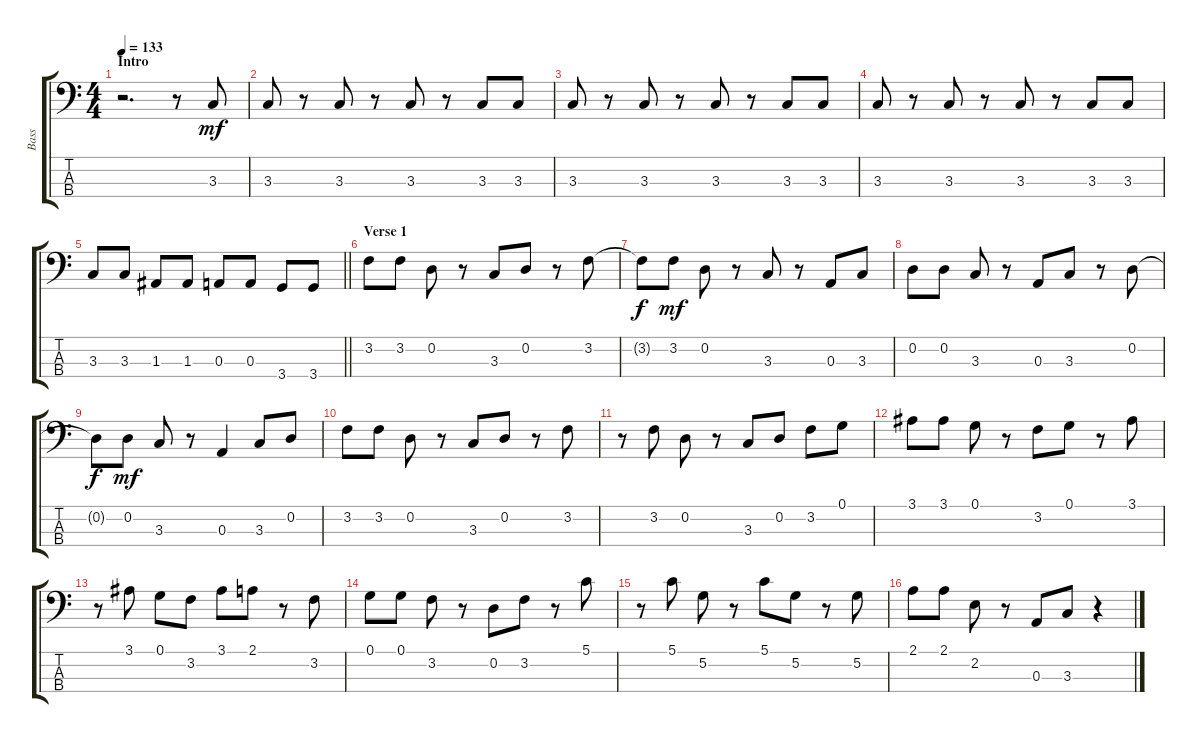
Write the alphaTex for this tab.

\track ("Bass    " "Bass    ") {instrument electricbassfinger}
\staff {score tabs}
\tuning (G2 D2 A1 E1) {hide}
\ts (4 4)
\section ("" "Intro")
\tempo 133
\clef f4
\ks c
r.2{d dy mf instrument electricbassfinger} r.8 3.3.8 |
3.3.8 r.8 3.3.8 r.8 3.3.8 r.8 3.3.8 3.3.8 |
3.3.8 r.8 3.3.8 r.8 3.3.8 r.8 3.3.8 3.3.8 |
3.3.8 r.8 3.3.8 r.8 3.3.8 r.8 3.3.8 3.3.8 |
\barLineRight lightlight
3.3.8 3.3.8 1.3.8 1.3.8 0.3.8 0.3.8 3.4.8 3.4.8 |
\section ("" "Verse 1")
3.2.8 3.2.8 0.2.8 r.8 3.3.8 0.2.8 r.8 3.2.8 |
3.2{t}.8{dy f} 3.2.8{dy mf} 0.2.8 r.8 3.3.8 r.8 0.3.8 3.3.8 |
0.2.8 0.2.8 3.3.8 r.8 0.3.8 3.3.8 r.8 0.2.8 |
0.2{t}.8{dy f} 0.2.8{dy mf} 3.3.8 r.8 0.3.4 3.3.8 0.2.8 |
3.2.8 3.2.8 0.2.8 r.8 3.3.8 0.2.8 r.8 3.2.8 |
r.8 3.2.8 0.2.8 r.8 3.3.8 0.2.8 3.2.8 0.1.8 |
3.1.8 3.1.8 0.1.8 r.8 3.2.8 0.1.8 r.8 3.1.8 |
r.8 3.1.8 0.1.8 3.2.8 3.1.8 2.1.8 r.8 3.2.8 |
0.1.8 0.1.8 3.2.8 r.8 0.2.8 3.2.8 r.8 5.1.8 |
r.8 5.1.8 5.2.8 r.8 5.1.8 5.2.8 r.8 5.2.8 |
2.1.8 2.1.8 2.2.8 r.8 0.3.8 3.3.8 r.4
